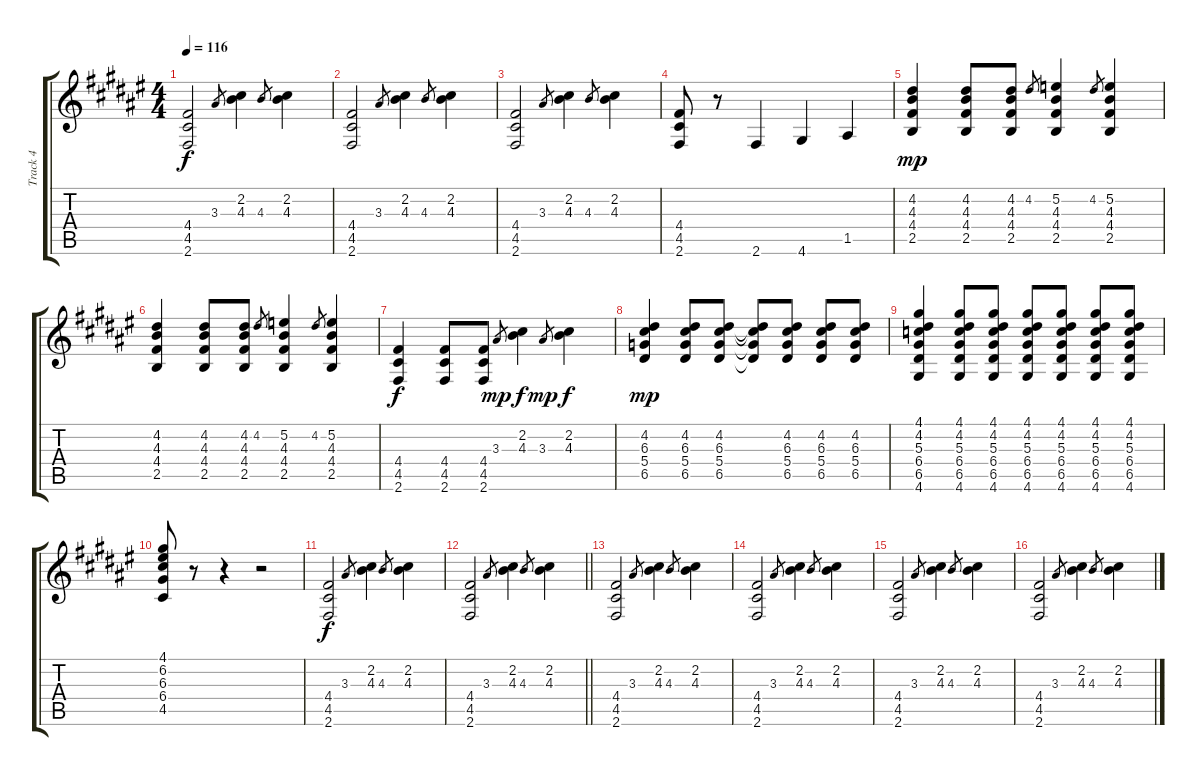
\track ("Track 4" "Track 4") {instrument electricguitarjazz}
\staff {score tabs}
\tuning (E4 B3 G3 D3 A2 E2) {hide}
\ts (4 4)
\tempo 116
\clef g2
\ks f#
(4.4 4.5 2.6).2{dy f} 3.3.8{gr} (2.2 4.3).4 4.3.8{gr} (2.2 4.3).4 |
(4.4 4.5 2.6).2 3.3.8{gr} (2.2 4.3).4 4.3.8{gr} (2.2 4.3).4 |
(4.4 4.5 2.6).2 3.3.8{gr} (2.2 4.3).4 4.3.8{gr} (2.2 4.3).4 |
(4.4 4.5 2.6).8 r.8 2.6.4 4.6.4 1.5.4 |
(4.2 4.3 4.4 2.5).4{dy mp} (4.2 4.3 4.4 2.5).8 (4.2 4.3 4.4 2.5).8 4.2.8{gr} (5.2 4.3 4.4 2.5).4 4.2.8{gr} (5.2 4.3 4.4 2.5).4 |
(4.2 4.3 4.4 2.5).4 (4.2 4.3 4.4 2.5).8 (4.2 4.3 4.4 2.5).8 4.2.8{gr} (5.2 4.3 4.4 2.5).4 4.2.8{gr} (5.2 4.3 4.4 2.5).4 |
(4.4 4.5 2.6).4{dy f} (4.4 4.5 2.6).8 (4.4 4.5 2.6).8 3.3.8{gr dy mp} (2.2 4.3).4{dy f} 3.3.8{gr dy mp} (2.2 4.3).4{dy f} |
(4.2 6.3 5.4 6.5).4{dy mp} (4.2 6.3 5.4 6.5).8 (4.2 6.3 5.4 6.5).8 (4.2{t} 6.3{t} 5.4{t} 6.5{t}).8 (4.2 6.3 5.4 6.5).8 (4.2 6.3 5.4 6.5).8 (4.2 6.3 5.4 6.5).8 |
(4.1 4.2 5.3 6.4 6.5 4.6).4 (4.1 4.2 5.3 6.4 6.5 4.6).8 (4.1 4.2 5.3 6.4 6.5 4.6).8 (4.1 4.2 5.3 6.4 6.5 4.6).8 (4.1 4.2 5.3 6.4 6.5 4.6).8 (4.1 4.2 5.3 6.4 6.5 4.6).8 (4.1 4.2 5.3 6.4 6.5 4.6).8 |
(4.1 6.2 6.3 6.4 4.5).8 r.8 r.4 r.2 |
(4.4 4.5 2.6).2{dy f} 3.3.8{gr} (2.2 4.3).4 4.3.8{gr} (2.2 4.3).4 |
\barLineRight lightlight
(4.4 4.5 2.6).2 3.3.8{gr} (2.2 4.3).4 4.3.8{gr} (2.2 4.3).4 |
(4.4 4.5 2.6).2 3.3.8{gr} (2.2 4.3).4 4.3.8{gr} (2.2 4.3).4 |
(4.4 4.5 2.6).2 3.3.8{gr} (2.2 4.3).4 4.3.8{gr} (2.2 4.3).4 |
(4.4 4.5 2.6).2 3.3.8{gr} (2.2 4.3).4 4.3.8{gr} (2.2 4.3).4 |
(4.4 4.5 2.6).2 3.3.8{gr} (2.2 4.3).4 4.3.8{gr} (2.2 4.3).4
